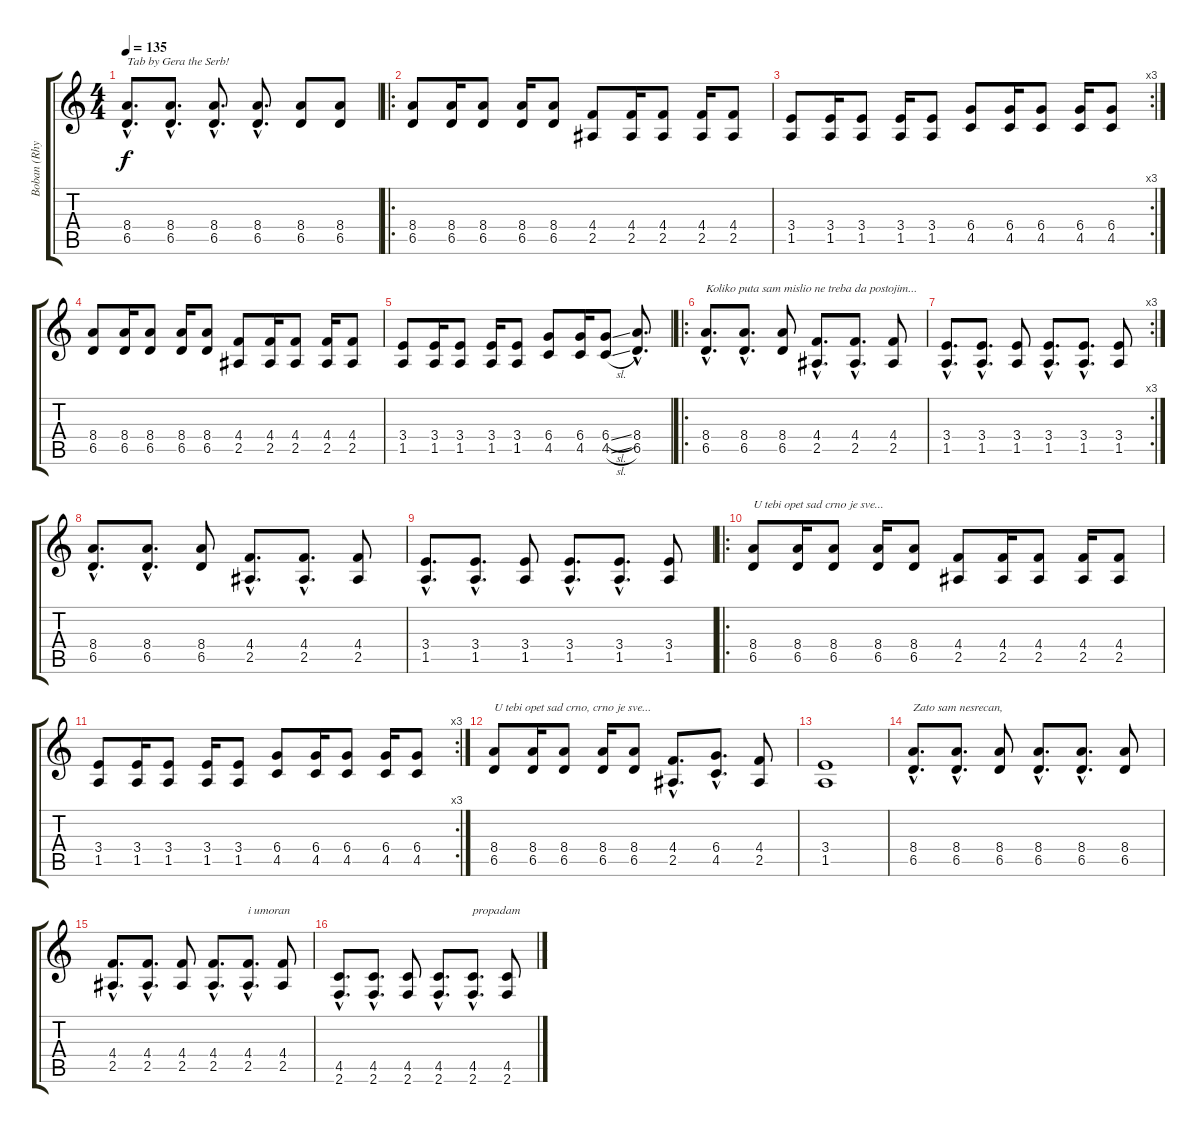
\track ("Boban (Rhythm Guitar)" "Boban (Rhy") {instrument distortionguitar}
\staff {score tabs}
\tuning (Eb4 Bb3 Gb3 Db3 Ab2 Eb2) {hide}
\ts (4 4)
\tempo 135
\clef g2
\ks c
(8.4{hac} 6.5{hac}).8{d txt "Tab by Gera the Serb!" dy f instrument distortionguitar} (8.4{hac} 6.5{hac}).8{d} (8.4{hac} 6.5{hac}).8{d} (8.4{hac} 6.5{hac}).8{d} (8.4 6.5).8 (8.4 6.5).8 |
\ro
(8.4 6.5).8 (8.4 6.5).16 (8.4 6.5).8 (8.4 6.5).16 (8.4 6.5).8 (4.4 2.5).8 (4.4 2.5).16 (4.4 2.5).8 (4.4 2.5).16 (4.4 2.5).8 |
\rc 3
(3.4 1.5).8 (3.4 1.5).16 (3.4 1.5).8 (3.4 1.5).16 (3.4 1.5).8 (6.4 4.5).8 (6.4 4.5).16 (6.4 4.5).8 (6.4 4.5).16 (6.4 4.5).8 |
(8.4 6.5).8 (8.4 6.5).16 (8.4 6.5).8 (8.4 6.5).16 (8.4 6.5).8 (4.4 2.5).8 (4.4 2.5).16 (4.4 2.5).8 (4.4 2.5).16 (4.4 2.5).8 |
(3.4 1.5).8 (3.4 1.5).16 (3.4 1.5).8 (3.4 1.5).16 (3.4 1.5).8 (6.4 4.5).8 (6.4 4.5).16 (6.4{sl} 4.5{sl}).8 (8.4{hac} 6.5{hac}).8{d} |
\ro
(8.4{hac} 6.5{hac}).8{d txt "Koliko puta sam mislio ne treba da postojim..."} (8.4{hac} 6.5{hac}).8{d} (8.4 6.5).8 (4.4{hac} 2.5{hac}).8{d} (4.4{hac} 2.5{hac}).8{d} (4.4 2.5).8 |
\rc 3
(3.4{hac} 1.5{hac}).8{d} (3.4{hac} 1.5{hac}).8{d} (3.4 1.5).8 (3.4{hac} 1.5{hac}).8{d} (3.4{hac} 1.5{hac}).8{d} (3.4 1.5).8 |
(8.4{hac} 6.5{hac}).8{d} (8.4{hac} 6.5{hac}).8{d} (8.4 6.5).8 (4.4{hac} 2.5{hac}).8{d} (4.4{hac} 2.5{hac}).8{d} (4.4 2.5).8 |
(3.4{hac} 1.5{hac}).8{d} (3.4{hac} 1.5{hac}).8{d} (3.4 1.5).8 (3.4{hac} 1.5{hac}).8{d} (3.4{hac} 1.5{hac}).8{d} (3.4 1.5).8 |
\ro
(8.4 6.5).8{txt "U tebi opet sad crno je sve..."} (8.4 6.5).16 (8.4 6.5).8 (8.4 6.5).16 (8.4 6.5).8 (4.4 2.5).8 (4.4 2.5).16 (4.4 2.5).8 (4.4 2.5).16 (4.4 2.5).8 |
\rc 3
(3.4 1.5).8 (3.4 1.5).16 (3.4 1.5).8 (3.4 1.5).16 (3.4 1.5).8 (6.4 4.5).8 (6.4 4.5).16 (6.4 4.5).8 (6.4 4.5).16 (6.4 4.5).8 |
(8.4 6.5).8{txt "U tebi opet sad crno, crno je sve..."} (8.4 6.5).16 (8.4 6.5).8 (8.4 6.5).16 (8.4 6.5).8 (4.4{hac} 2.5{hac}).8{d} (6.4{hac} 4.5{hac}).8{d} (4.4 2.5).8 |
(3.4 1.5).1 |
(8.4{hac} 6.5{hac}).8{d txt "Zato sam nesrecan,"} (8.4{hac} 6.5{hac}).8{d} (8.4 6.5).8 (8.4{hac} 6.5{hac}).8{d} (8.4{hac} 6.5{hac}).8{d} (8.4 6.5).8 |
(4.4{hac} 2.5{hac}).8{d} (4.4{hac} 2.5{hac}).8{d} (4.4 2.5).8 (4.4{hac} 2.5{hac}).8{d} (4.4{hac} 2.5{hac}).8{d txt "i umoran"} (4.4 2.5).8 |
(4.5{hac} 2.6{hac}).8{d} (4.5{hac} 2.6{hac}).8{d} (4.5 2.6).8 (4.5{hac} 2.6{hac}).8{d} (4.5{hac} 2.6{hac}).8{d txt "propadam"} (4.5 2.6).8
